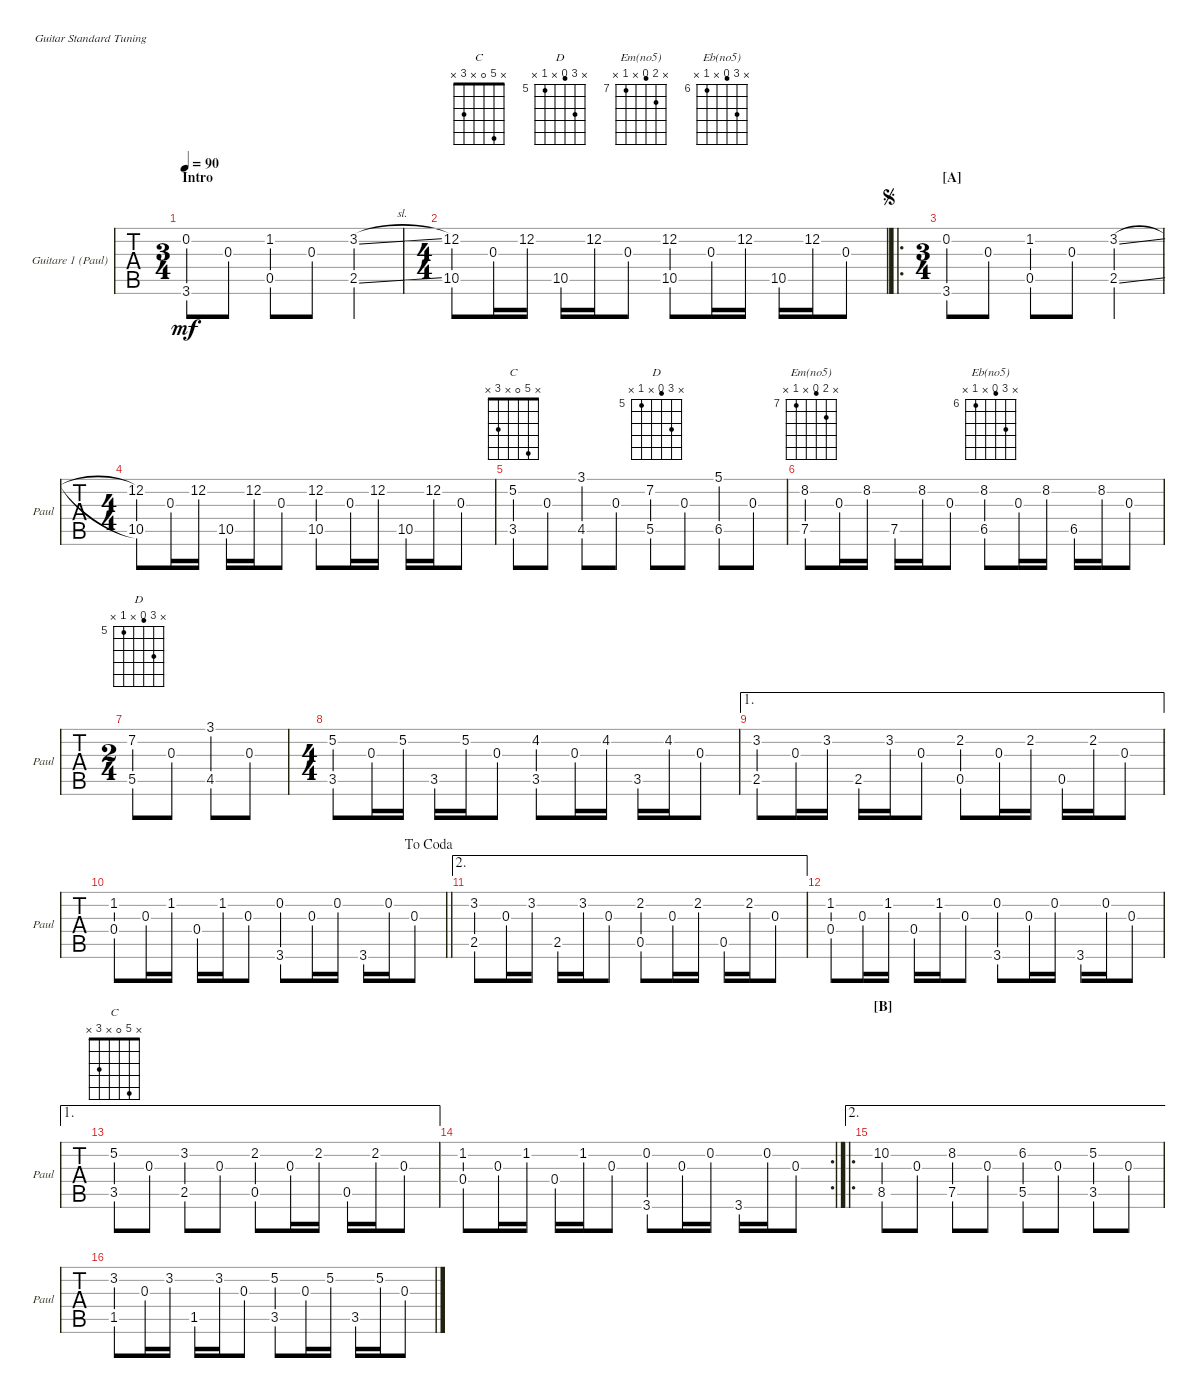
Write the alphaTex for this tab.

\defaultSystemsLayout 4
\singleTrackTrackNamePolicy allsystems
\multiTrackTrackNamePolicy allsystems
\firstSystemTrackNameMode fullname
\firstSystemTrackNameOrientation horizontal
\otherSystemsTrackNameOrientation horizontal
\chordDiagramsInScore
\track ("Guitare 1 (Paul)" "Paul") {instrument acousticguitarsteel}
\staff {tabs}
\tuning (E4 B3 G3 D3 A2 E2)
\chord ("C" x 5 0 x 3 x)
\chord ("D" x 7 4 x 5 x) {firstfret 5}
\chord ("Em(no5)" x 8 6 x 7 x) {firstfret 7}
\chord ("Eb(no5)" x 8 5 x 6 x) {firstfret 6}
\ts (3 4)
\section ("" "Intro")
\tempo 90
\clef g2
\scale
1.06179
\ks g
(3.6{rf 1} 0.2{rf 3}).8{dy mf instrument acousticguitarsteel} 0.3{rf 2}.8{beam invert} (1.2{rf 3} 0.5{rf 1}).8 0.3{rf 2}.8 (3.2{sl rf 3} 2.5{sl rf 1}).4 |
\ts (4 4)
\scale
0.938209 (12.2{rf 3} 10.5{rf 1}).8 0.3{rf 2}.16 12.2{rf 3}.16 10.5{rf 1}.16 12.2{rf 3}.16 0.3{rf 2}.8 (12.2{rf 3} 10.5{rf 1}).8 0.3{rf 2}.16 12.2{rf 3}.16 10.5{rf 1}.16 12.2{rf 3}.16 0.3{rf 2}.8 |
\ro
\ts (3 4)
\section ("A" "")
\jump segno
\scale
1.06179 (3.6 0.2).8 0.3.8 (1.2 0.5).8 0.3.8 (3.2{sl} 2.5{sl}).4 |
\ts (4 4)
\scale
0.938209 (12.2 10.5).8 0.3.16 12.2.16 10.5.16 12.2.16 0.3.8 (12.2 10.5).8 0.3.16 12.2.16 10.5.16 12.2.16 0.3.8 |
\scale
1.03909 (3.5{rf 1} 5.2).8{ch "C"} 0.3{rf 2}.8 (3.1{rf 4} 4.5{rf 1}).8 0.3{rf 2}.8 (7.2 5.5).8{ch "D"} 0.3{rf 2}.8 (5.1{rf 4} 6.5{rf 1}).8 0.3{rf 2}.8 |
\scale
0.960908 (8.2 7.5).8{ch "Em(no5)"} 0.3{rf 2}.16 8.2.16 7.5.16 8.2.16 0.3{rf 2}.8 (6.5 8.2).8{ch "Eb(no5)"} 0.3{rf 2}.16 8.2.16 6.5.16 8.2.16 0.3{rf 2}.8 |
\ts (2 4)
\scale
1.06179 (5.5 7.2).8{ch "D"} 0.3{rf 2}.8 (4.5{rf 1} 3.1{rf 4}).8 0.3{rf 2}.8 |
\ts (4 4)
\scale
0.938209 (5.2{rf 3} 3.5{rf 1}).8 0.3{rf 2}.16 5.2{rf 3}.16 3.5{rf 1}.16 5.2{rf 3}.16 0.3{rf 2}.8 (3.5{rf 1} 4.2{rf 3}).8 0.3{rf 2}.16 4.2{rf 3}.16 3.5{rf 1}.16 4.2{rf 3}.16 0.3{rf 2}.8 |
\ae 1
\scale
1.03909 (3.2 2.5).8 0.3.16 3.2.16 2.5.16 3.2.16 0.3.8 (2.2 0.5).8 0.3.16 2.2.16 0.5.16 2.2.16 0.3.8 |
\jump dacoda
\scale
0.960908
\barLineRight lightlight
(1.2 0.4).8 0.3.16 1.2.16 0.4.16 1.2.16 0.3.8 (3.6 0.2).8 0.3.16 0.2.16 3.6.16 0.2.16 0.3.8 |
\ae 2
\scale
1.03909 (3.2 2.5).8 0.3.16 3.2.16 2.5.16 3.2.16 0.3.8 (2.2 0.5).8 0.3.16 2.2.16 0.5.16 2.2.16 0.3.8 |
\scale
0.960908 (1.2 0.4).8 0.3.16 1.2.16 0.4.16 1.2.16 0.3.8 (3.6 0.2).8 0.3.16 0.2.16 3.6.16 0.2.16 0.3.8 |
\ae 1
\scale
1.03909 (3.5 5.2).8{ch "C"} 0.3.8 (3.2{hac} 2.5).8 0.3.8 (2.2{hac} 0.5).8 0.3.16 2.2{ac}.16 0.5.16 2.2{ac}.16 0.3.8 |
\rc 2
\scale
0.960908 (1.2 0.4).8 0.3.16 1.2.16 0.4.16 1.2.16 0.3.8 (3.6 0.2).8 0.3.16 0.2.16 3.6.16 0.2.16 0.3.8 |
\ae 2
\ro
\section ("B" "")
\scale
1.03909 (10.2 8.5).8 0.3.8 (8.2 7.5).8 0.3.8 (6.2 5.5).8 0.3.8 (5.2 3.5).8 0.3.8 |
\scale
0.960908 (1.5 3.2).8 0.3.16 3.2.16 1.5.16 3.2.16 0.3.8 (3.5 5.2).8 0.3.16 5.2.16 3.5.16 5.2.16 0.3.8
